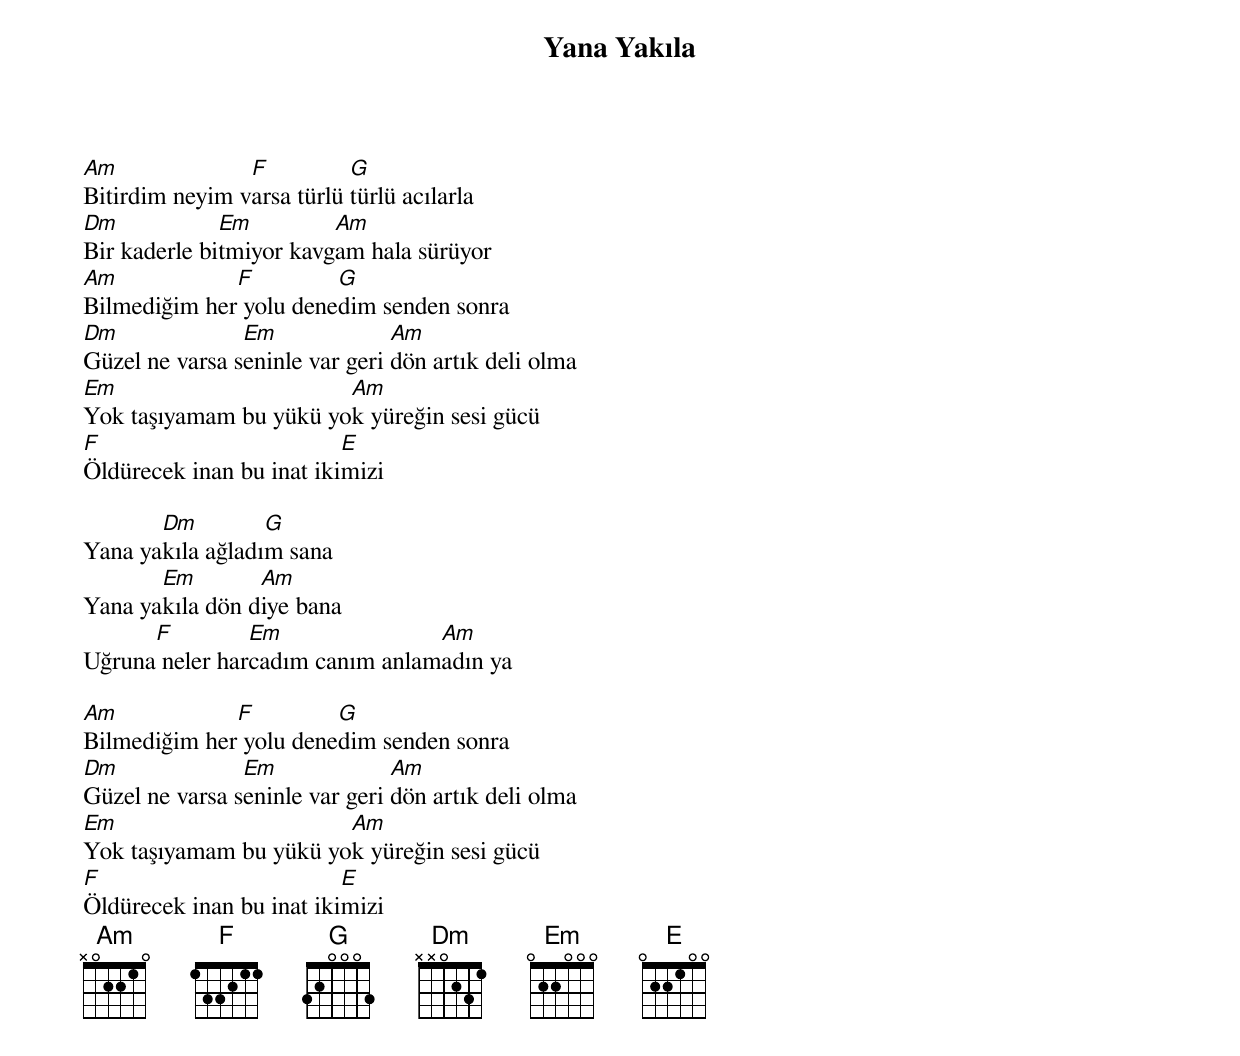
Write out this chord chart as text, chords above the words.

{title: Yana Yakıla}
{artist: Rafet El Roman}

Am              F          G
Bitirdim neyim varsa türlü türlü acılarla
Dm            Em         Am
Bir kaderle bitmiyor kavgam hala sürüyor
Am            F         G
Bilmediğim her yolu denedim senden sonra
Dm              Em              Am
Güzel ne varsa seninle var geri dön artık deli olma
Em                      Am
Yok taşıyamam bu yükü yok yüreğin sesi gücü
F                         E
Öldürecek inan bu inat ikimizi

       Dm         G
Yana yakıla ağladım sana
       Em        Am
Yana yakıla dön diye bana
      F         Em               Am
Uğruna neler harcadım canım anlamadın ya

Am            F         G
Bilmediğim her yolu denedim senden sonra
Dm              Em              Am
Güzel ne varsa seninle var geri dön artık deli olma
Em                      Am
Yok taşıyamam bu yükü yok yüreğin sesi gücü
F                         E
Öldürecek inan bu inat ikimizi
